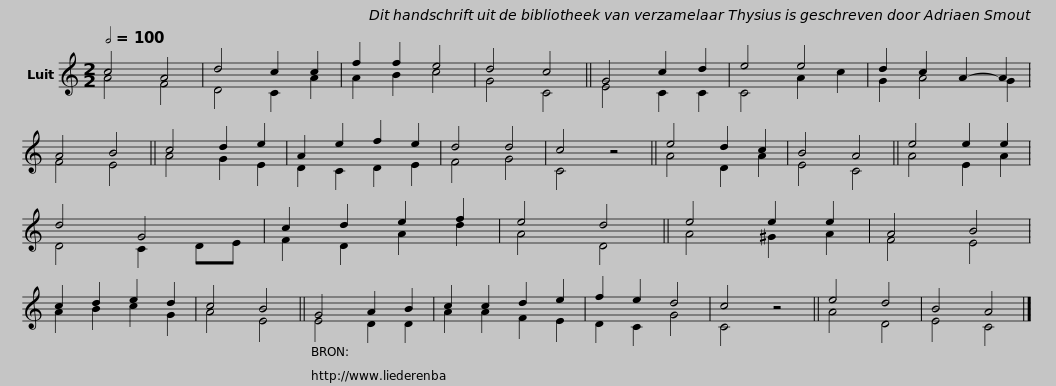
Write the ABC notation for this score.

X:1
%%score ( 1 2 )
L:1/8
Q:1/2=100
M:2/2
I:linebreak $
K:C
V:1 treble
V:2 treble
V:1
 c4 A4 | d4 c2 c2 | f2 f2 e4 | d4 c4 || G4 c2 d2 | %5
 e4 e4 | d2 c2 A2- A2 | A4 B4 ||$ c4 d2 e2 | A2 e2 f2 e2 | %10
 d4 d4 | c4 z4 || e4 d2 c2 | B4 A4 ||$ e4 e2 e2 | %15
 d4 G4 | c2 d2 e2 f2 | e4 d4 || e4 e2 e2 | A4 B4 | %20
 c2 d2 e2 d2 | c4 B4 ||$ G4 A2 B2 | c2 c2 d2 e2 | f2 e2 d4 | %25
 c4 z4 || e4 d4 | B4 A4 |] %28
V:2
 A4 F4 | D4 C2 A2 | A2 B2 c4 | G4 C4 || E4 C2 C2 | %5
 C4 A2 c2 | G2 A4 G2 | F4 E4 ||$ A4 G2 E2 | D2 C2 D2 E2 | %10
 F4 G4 | C4 x4 || A4 D2 A2 | E4 C4 ||$ A4 E2 A2 | %15
 D4 C2 DE | F2 D2 A2 d2 | A4 D4 || A4 ^G2 A2 | F4 E4 | %20
 A2 B2 c2 G2 | A4 E4 ||$ E4 D2 D2 | A2 A2 F2 E2 | D2 C2 G4 | %25
 C4 x4 || A4 D4 | E4 C4 |] %28
